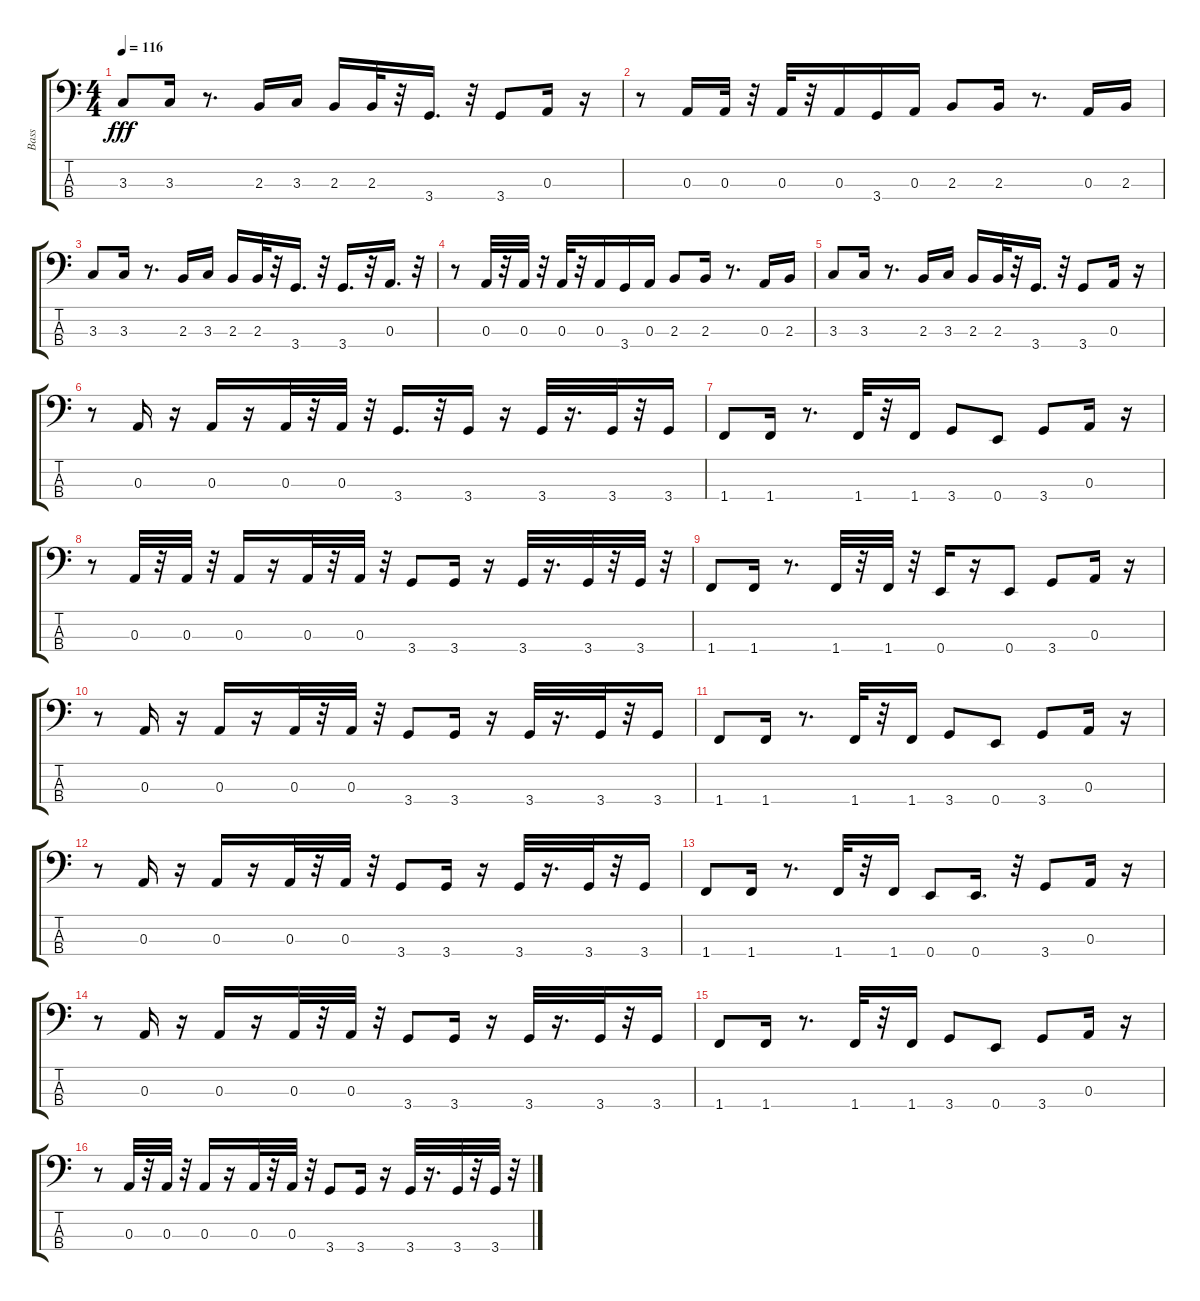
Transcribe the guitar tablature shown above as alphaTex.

\track ("Bass                " "Bass      ") {instrument synthbass2}
\staff {score tabs}
\tuning (G2 D2 A1 E1) {hide}
\ts (4 4)
\tempo 116
\clef f4
\ks c
3.3.8{dy fff} 3.3.16 r.8{d} 2.3.16 3.3.16 2.3.16 2.3.32 r.32 3.4.16{d} r.32 3.4.8 0.3.16 r.16 |
r.8 0.3.16 0.3.32 r.32 0.3.32 r.32 0.3.16 3.4.16 0.3.16 2.3.8 2.3.16 r.8{d} 0.3.16 2.3.16 |
3.3.8 3.3.16 r.8{d} 2.3.16 3.3.16 2.3.16 2.3.32 r.32 3.4.16{d} r.32 3.4.16{d} r.32 0.3.16{d} r.32 |
r.8 0.3.32 r.32 0.3.32 r.32 0.3.32 r.32 0.3.16 3.4.16 0.3.16 2.3.8 2.3.16 r.8{d} 0.3.16 2.3.16 |
3.3.8 3.3.16 r.8{d} 2.3.16 3.3.16 2.3.16 2.3.32 r.32 3.4.16{d} r.32 3.4.8 0.3.16 r.16 |
r.8 0.3.16 r.16 0.3.16 r.16 0.3.32 r.32 0.3.32 r.32 3.4.16{d} r.32 3.4.16 r.16 3.4.32 r.16{d} 3.4.32 r.32 3.4.16 |
1.4.8 1.4.16 r.8{d} 1.4.32 r.32 1.4.16 3.4.8 0.4.8 3.4.8 0.3.16 r.16 |
r.8 0.3.32 r.32 0.3.32 r.32 0.3.16 r.16 0.3.32 r.32 0.3.32 r.32 3.4.8 3.4.16 r.16 3.4.32 r.16{d} 3.4.32 r.32 3.4.32 r.32 |
1.4.8 1.4.16 r.8{d} 1.4.32 r.32 1.4.32 r.32 0.4.16 r.16 0.4.8 3.4.8 0.3.16 r.16 |
r.8 0.3.16 r.16 0.3.16 r.16 0.3.32 r.32 0.3.32 r.32 3.4.8 3.4.16 r.16 3.4.32 r.16{d} 3.4.32 r.32 3.4.16 |
1.4.8 1.4.16 r.8{d} 1.4.32 r.32 1.4.16 3.4.8 0.4.8 3.4.8 0.3.16 r.16 |
r.8 0.3.16 r.16 0.3.16 r.16 0.3.32 r.32 0.3.32 r.32 3.4.8 3.4.16 r.16 3.4.32 r.16{d} 3.4.32 r.32 3.4.16 |
1.4.8 1.4.16 r.8{d} 1.4.32 r.32 1.4.16 0.4.8 0.4.16{d} r.32 3.4.8 0.3.16 r.16 |
r.8 0.3.16 r.16 0.3.16 r.16 0.3.32 r.32 0.3.32 r.32 3.4.8 3.4.16 r.16 3.4.32 r.16{d} 3.4.32 r.32 3.4.16 |
1.4.8 1.4.16 r.8{d} 1.4.32 r.32 1.4.16 3.4.8 0.4.8 3.4.8 0.3.16 r.16 |
r.8 0.3.32 r.32 0.3.32 r.32 0.3.16 r.16 0.3.32 r.32 0.3.32 r.32 3.4.8 3.4.16 r.16 3.4.32 r.16{d} 3.4.32 r.32 3.4.32 r.32
